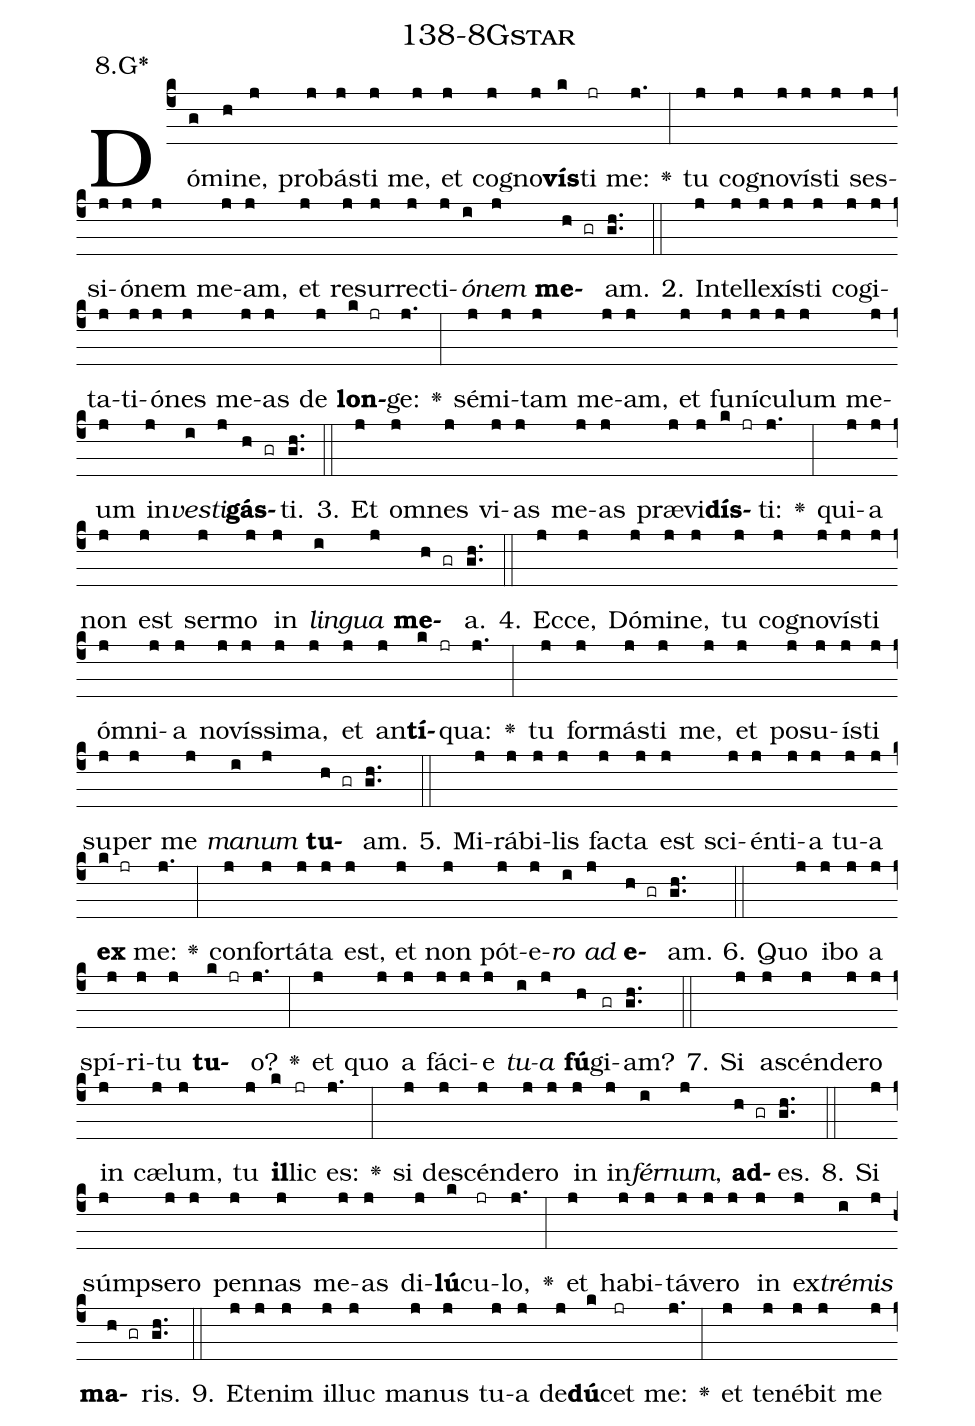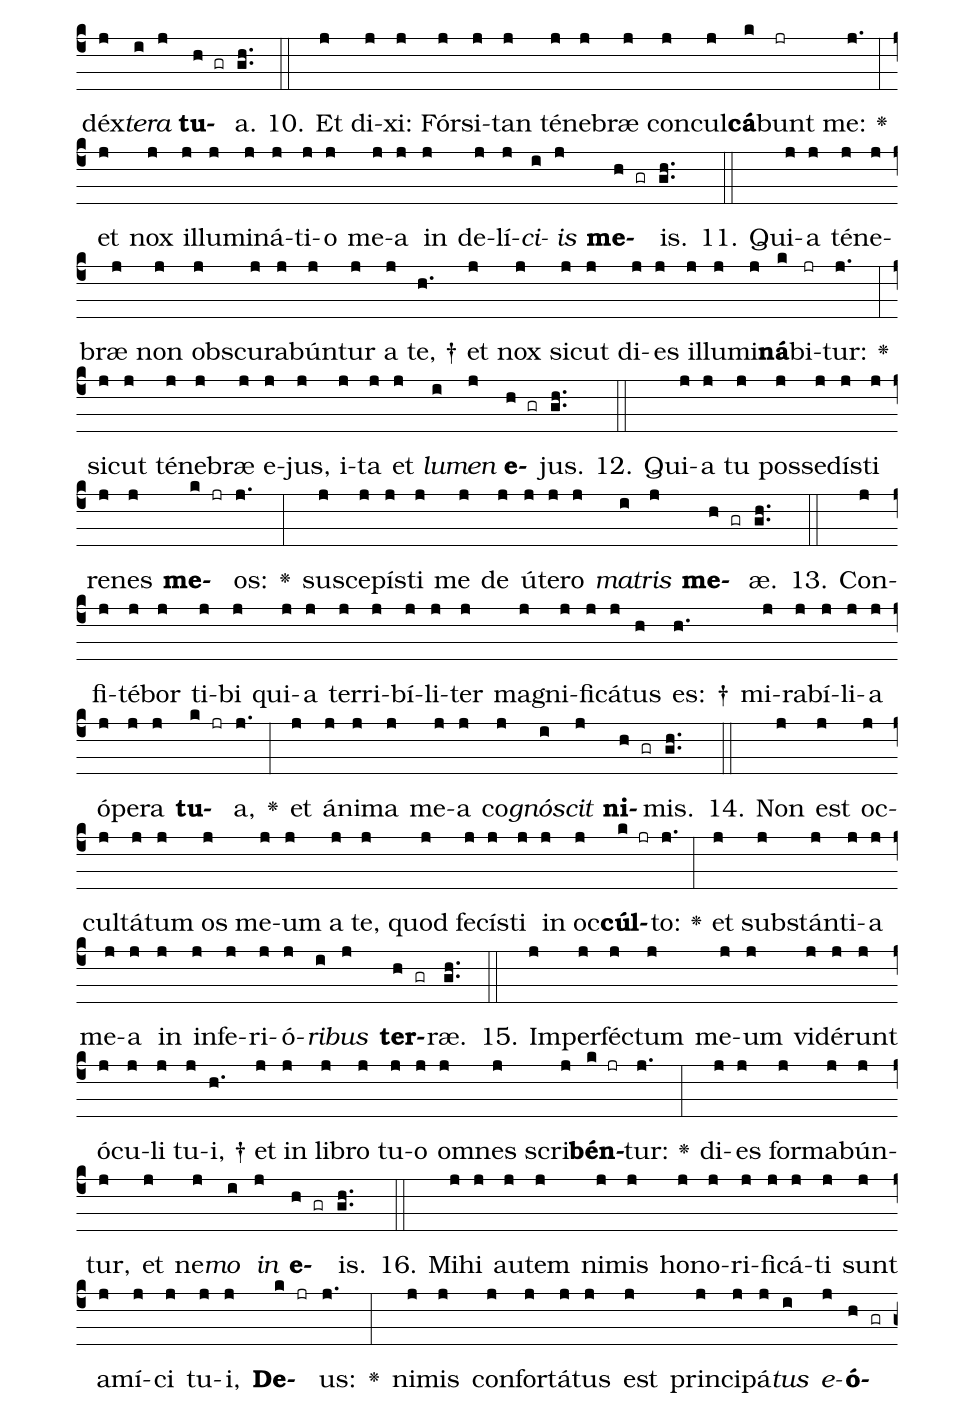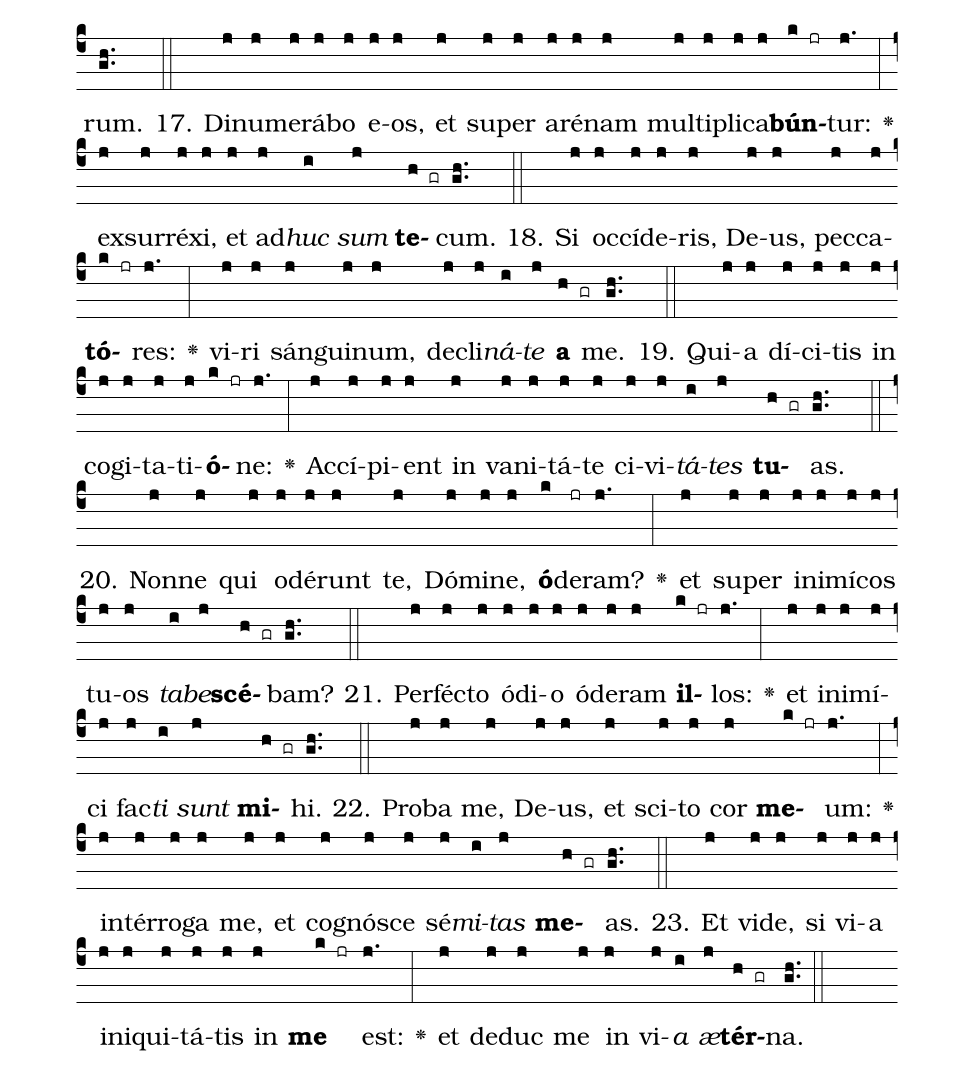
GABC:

name: 138-8Gstar;
annotation: 8.G*;
%%
(c4)Dó(g)mi(h)ne,(j) pro(j)bás(j)ti(j) me,(j) et(j) co(j)gno(j)<b>vís</b>(k)ti(jr) me:(j.) <v>\greheightstar</v>(:) tu(j) co(j)gno(j)vís(j)ti(j) ses(j)si(j)ó(j)nem(j) me(j)am,(j) et(j) re(j)sur(j)rec(j)ti(j)<i>ó</i>(i)<i>nem</i>(j) <b>me</b>(h gr)am.(gh..) (::)
2. In(j)tel(j)le(j)xís(j)ti(j) co(j)gi(j)ta(j)ti(j)ó(j)nes(j) me(j)as(j) de(j) <b>lon</b>(k jr)ge:(j.) <v>\greheightstar</v>(:) sé(j)mi(j)tam(j) me(j)am,(j) et(j) fu(j)ní(j)cu(j)lum(j) me(j)um(j) in(j)<i>ves</i>(i)<i>ti</i>(j)<b>gás</b>(h gr)ti.(gh..) (::)
3. Et(j) om(j)nes(j) vi(j)as(j) me(j)as(j) præ(j)vi(j)<b>dís</b>(k jr)ti:(j.) <v>\greheightstar</v>(:) qui(j)a(j) non(j) est(j) ser(j)mo(j) in(j) <i>lin</i>(i)<i>gua</i>(j) <b>me</b>(h gr)a.(gh..) (::)
4. Ec(j)ce,(j) Dó(j)mi(j)ne,(j) tu(j) co(j)gno(j)vís(j)ti(j) óm(j)ni(j)a(j) no(j)vís(j)si(j)ma,(j) et(j) an(j)<b>tí</b>(k jr)qua:(j.) <v>\greheightstar</v>(:) tu(j) for(j)más(j)ti(j) me,(j) et(j) po(j)su(j)ís(j)ti(j) su(j)per(j) me(j) <i>ma</i>(i)<i>num</i>(j) <b>tu</b>(h gr)am.(gh..) (::)
5. Mi(j)rá(j)bi(j)lis(j) fac(j)ta(j) est(j) sci(j)én(j)ti(j)a(j) tu(j)a(j) <b>ex</b>(k jr) me:(j.) <v>\greheightstar</v>(:) con(j)for(j)tá(j)ta(j) est,(j) et(j) non(j) pót(j)e(j)<i>ro</i>(i) <i>ad</i>(j) <b>e</b>(h gr)am.(gh..) (::)
6. Quo(j) i(j)bo(j) a(j) spí(j)ri(j)tu(j) <b>tu</b>(k jr)o?(j.) <v>\greheightstar</v>(:) et(j) quo(j) a(j) fá(j)ci(j)e(j) <i>tu</i>(i)<i>a</i>(j) <b>fú</b>(h)gi(gr)am?(gh..) (::)
7. Si(j) a(j)scén(j)de(j)ro(j) in(j) cæ(j)lum,(j) tu(j) <b>il</b>(k)lic(jr) es:(j.) <v>\greheightstar</v>(:) si(j) de(j)scén(j)de(j)ro(j) in(j) in(j)<i>fér</i>(i)<i>num</i>,(j) <b>ad</b>(h gr)es.(gh..) (::)
8. Si(j) súmp(j)se(j)ro(j) pen(j)nas(j) me(j)as(j) di(j)<b>lú</b>(k)cu(jr)lo,(j.) <v>\greheightstar</v>(:) et(j) ha(j)bi(j)tá(j)ve(j)ro(j) in(j) ex(j)<i>tré</i>(i)<i>mis</i>(j) <b>ma</b>(h gr)ris.(gh..) (::)
9. Et(j)e(j)nim(j) il(j)luc(j) ma(j)nus(j) tu(j)a(j) de(j)<b>dú</b>(k)cet(jr) me:(j.) <v>\greheightstar</v>(:) et(j) te(j)né(j)bit(j) me(j) déx(j)<i>te</i>(i)<i>ra</i>(j) <b>tu</b>(h gr)a.(gh..) (::)
10. Et(j) di(j)xi:(j) Fór(j)si(j)tan(j) té(j)ne(j)bræ(j) con(j)cul(j)<b>cá</b>(k)bunt(jr) me:(j.) <v>\greheightstar</v>(:) et(j) nox(j) il(j)lu(j)mi(j)ná(j)ti(j)o(j) me(j)a(j) in(j) de(j)lí(j)<i>ci</i>(i)<i>is</i>(j) <b>me</b>(h gr)is.(gh..) (::)
11. Qui(j)a(j) té(j)ne(j)bræ(j) non(j) obs(j)cu(j)ra(j)bún(j)tur(j) a(j) te, †(h.) et(j) nox(j) sic(j)ut(j) di(j)es(j) il(j)lu(j)mi(j)<b>ná</b>(k)bi(jr)tur:(j.) <v>\greheightstar</v>(:) sic(j)ut(j) té(j)ne(j)bræ(j) e(j)jus,(j) i(j)ta(j) et(j) <i>lu</i>(i)<i>men</i>(j) <b>e</b>(h gr)jus.(gh..) (::)
12. Qui(j)a(j) tu(j) pos(j)se(j)dís(j)ti(j) re(j)nes(j) <b>me</b>(k jr)os:(j.) <v>\greheightstar</v>(:) su(j)sce(j)pís(j)ti(j) me(j) de(j) ú(j)te(j)ro(j) <i>ma</i>(i)<i>tris</i>(j) <b>me</b>(h gr)æ.(gh..) (::)
13. Con(j)fi(j)té(j)bor(j) ti(j)bi(j) qui(j)a(j) ter(j)ri(j)bí(j)li(j)ter(j) ma(j)gni(j)fi(j)cá(j)tus(h) es: †(h.) mi(j)ra(j)bí(j)li(j)a(j) ó(j)pe(j)ra(j) <b>tu</b>(k jr)a,(j.) <v>\greheightstar</v>(:) et(j) á(j)ni(j)ma(j) me(j)a(j) co(j)<i>gnó</i>(i)<i>scit</i>(j) <b>ni</b>(h gr)mis.(gh..) (::)
14. Non(j) est(j) oc(j)cul(j)tá(j)tum(j) os(j) me(j)um(j) a(j) te,(j) quod(j) fe(j)cís(j)ti(j) in(j) oc(j)<b>cúl</b>(k jr)to:(j.) <v>\greheightstar</v>(:) et(j) sub(j)stán(j)ti(j)a(j) me(j)a(j) in(j) in(j)fe(j)ri(j)ó(j)<i>ri</i>(i)<i>bus</i>(j) <b>ter</b>(h gr)ræ.(gh..) (::)
15. Im(j)per(j)féc(j)tum(j) me(j)um(j) vi(j)dé(j)runt(j) ó(j)cu(j)li(j) tu(j)i, †(h.) et(j) in(j) li(j)bro(j) tu(j)o(j) om(j)nes(j) scri(j)<b>bén</b>(k jr)tur:(j.) <v>\greheightstar</v>(:) di(j)es(j) for(j)ma(j)bún(j)tur,(j) et(j) ne(j)<i>mo</i>(i) <i>in</i>(j) <b>e</b>(h gr)is.(gh..) (::)
16. Mi(j)hi(j) au(j)tem(j) ni(j)mis(j) ho(j)no(j)ri(j)fi(j)cá(j)ti(j) sunt(j) a(j)mí(j)ci(j) tu(j)i,(j) <b>De</b>(k jr)us:(j.) <v>\greheightstar</v>(:) ni(j)mis(j) con(j)for(j)tá(j)tus(j) est(j) prin(j)ci(j)pá(j)<i>tus</i>(i) <i>e</i>(j)<b>ó</b>(h gr)rum.(gh..) (::)
17. Di(j)nu(j)me(j)rá(j)bo(j) e(j)os,(j) et(j) su(j)per(j) a(j)ré(j)nam(j) mul(j)ti(j)pli(j)ca(j)<b>bún</b>(k jr)tur:(j.) <v>\greheightstar</v>(:) ex(j)sur(j)ré(j)xi,(j) et(j) ad(j)<i>huc</i>(i) <i>sum</i>(j) <b>te</b>(h gr)cum.(gh..) (::)
18. Si(j) oc(j)cí(j)de(j)ris,(j) De(j)us,(j) pec(j)ca(j)<b>tó</b>(k jr)res:(j.) <v>\greheightstar</v>(:) vi(j)ri(j) sán(j)gui(j)num,(j) de(j)cli(j)<i>ná</i>(i)<i>te</i>(j) <b>a</b>(h gr) me.(gh..) (::)
19. Qui(j)a(j) dí(j)ci(j)tis(j) in(j) co(j)gi(j)ta(j)ti(j)<b>ó</b>(k jr)ne:(j.) <v>\greheightstar</v>(:) Ac(j)cí(j)pi(j)ent(j) in(j) va(j)ni(j)tá(j)te(j) ci(j)vi(j)<i>tá</i>(i)<i>tes</i>(j) <b>tu</b>(h gr)as.(gh..) (::)
20. Non(j)ne(j) qui(j) o(j)dé(j)runt(j) te,(j) Dó(j)mi(j)ne,(j) <b>ó</b>(k)de(jr)ram?(j.) <v>\greheightstar</v>(:) et(j) su(j)per(j) in(j)i(j)mí(j)cos(j) tu(j)os(j) <i>ta</i>(i)<i>be</i>(j)<b>scé</b>(h gr)bam?(gh..) (::)
21. Per(j)féc(j)to(j) ó(j)di(j)o(j) ó(j)de(j)ram(j) <b>il</b>(k jr)los:(j.) <v>\greheightstar</v>(:) et(j) in(j)i(j)mí(j)ci(j) fac(j)<i>ti</i>(i) <i>sunt</i>(j) <b>mi</b>(h gr)hi.(gh..) (::)
22. Pro(j)ba(j) me,(j) De(j)us,(j) et(j) sci(j)to(j) cor(j) <b>me</b>(k jr)um:(j.) <v>\greheightstar</v>(:) in(j)tér(j)ro(j)ga(j) me,(j) et(j) co(j)gnó(j)sce(j) sé(j)<i>mi</i>(i)<i>tas</i>(j) <b>me</b>(h gr)as.(gh..) (::)
23. Et(j) vi(j)de,(j) si(j) vi(j)a(j) in(j)i(j)qui(j)tá(j)tis(j) in(j) <b>me</b>(k jr) est:(j.) <v>\greheightstar</v>(:) et(j) de(j)duc(j) me(j) in(j) vi(j)<i>a</i>(i) <i>æ</i>(j)<b>tér</b>(h gr)na.(gh..) (::)
